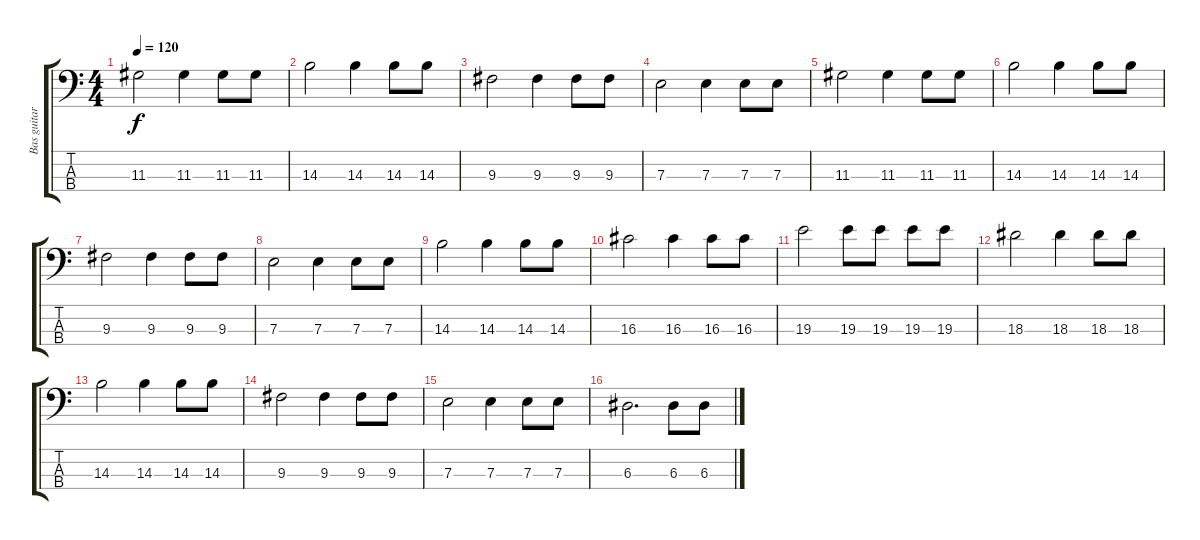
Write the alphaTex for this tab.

\track ("Bas guitar" "Bas guitar") {instrument electricbassfinger}
\staff {score tabs}
\tuning (G2 D2 A1 E1) {hide}
\ts (4 4)
\tempo 120
\clef f4
\ks c
11.3.2{dy f} 11.3.4 11.3.8 11.3.8 |
14.3.2 14.3.4 14.3.8 14.3.8 |
9.3.2 9.3.4 9.3.8 9.3.8 |
7.3.2 7.3.4 7.3.8 7.3.8 |
11.3.2 11.3.4 11.3.8 11.3.8 |
14.3.2 14.3.4 14.3.8 14.3.8 |
9.3.2 9.3.4 9.3.8 9.3.8 |
7.3.2 7.3.4 7.3.8 7.3.8 |
14.3.2 14.3.4 14.3.8 14.3.8 |
16.3.2 16.3.4 16.3.8 16.3.8 |
19.3.2 19.3.8 19.3.8 19.3.8 19.3.8 |
18.3.2 18.3.4 18.3.8 18.3.8 |
14.3.2 14.3.4 14.3.8 14.3.8 |
9.3.2 9.3.4 9.3.8 9.3.8 |
7.3.2 7.3.4 7.3.8 7.3.8 |
6.3.2{d} 6.3.8 6.3.8
